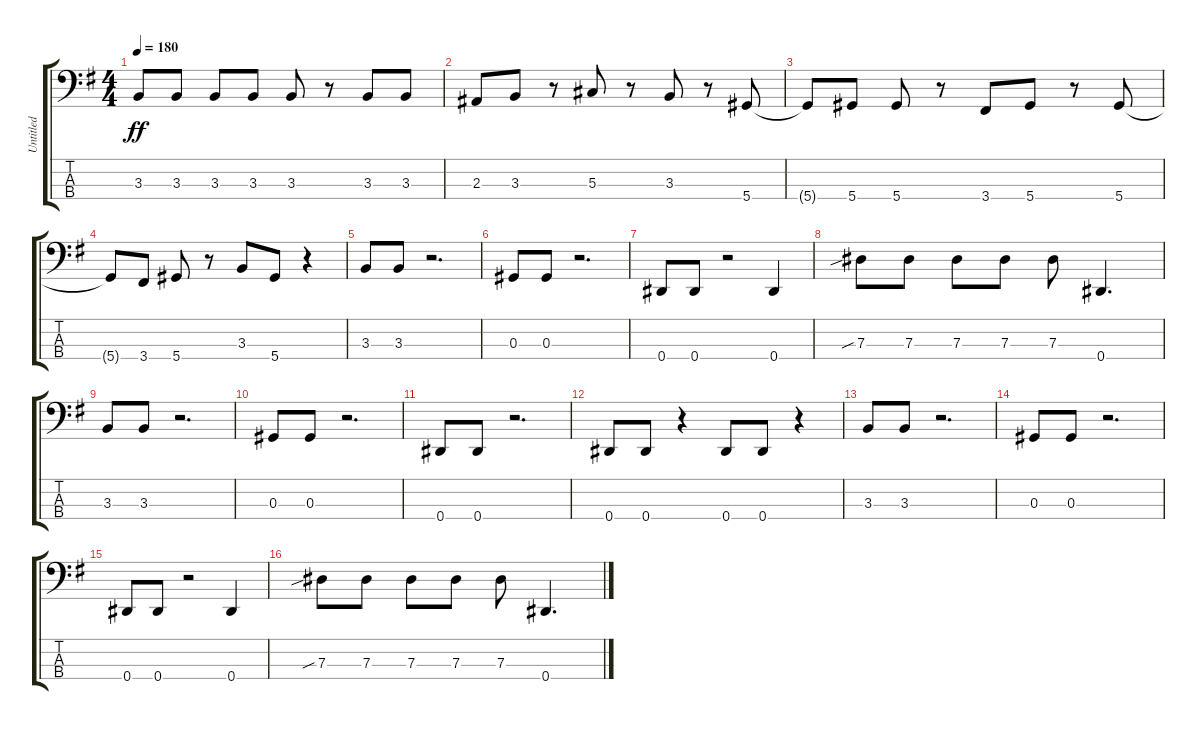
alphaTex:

\track ("Untitled" "Untitled") {instrument electricbasspick}
\staff {score tabs}
\tuning (Gb2 Db2 Ab1 Eb1) {hide}
\ts (4 4)
\tempo 180
\clef f4
\ks g
3.3{t}.8{dy ff} 3.3.8 3.3.8 3.3.8 3.3.8 r.8 3.3.8 3.3.8 |
2.3.8 3.3.8 r.8 5.3.8 r.8 3.3.8 r.8 5.4.8 |
5.4{t}.8 5.4.8 5.4.8 r.8 3.4.8 5.4.8 r.8 5.4.8 |
5.4{t}.8 3.4.8 5.4.8 r.8 3.3.8 5.4.8 r.4 |
3.3.8 3.3.8 r.2{d} |
0.3.8 0.3.8 r.2{d} |
0.4.8 0.4.8 r.2 0.4.4 |
7.3{sib}.8 7.3.8 7.3.8 7.3.8 7.3.8 0.4.4{d} |
3.3.8 3.3.8 r.2{d} |
0.3.8 0.3.8 r.2{d} |
0.4.8 0.4.8 r.2{d} |
0.4.8 0.4.8 r.4 0.4.8 0.4.8 r.4 |
3.3.8 3.3.8 r.2{d} |
0.3.8 0.3.8 r.2{d} |
0.4.8 0.4.8 r.2 0.4.4 |
7.3{sib}.8 7.3.8 7.3.8 7.3.8 7.3.8 0.4.4{d}
